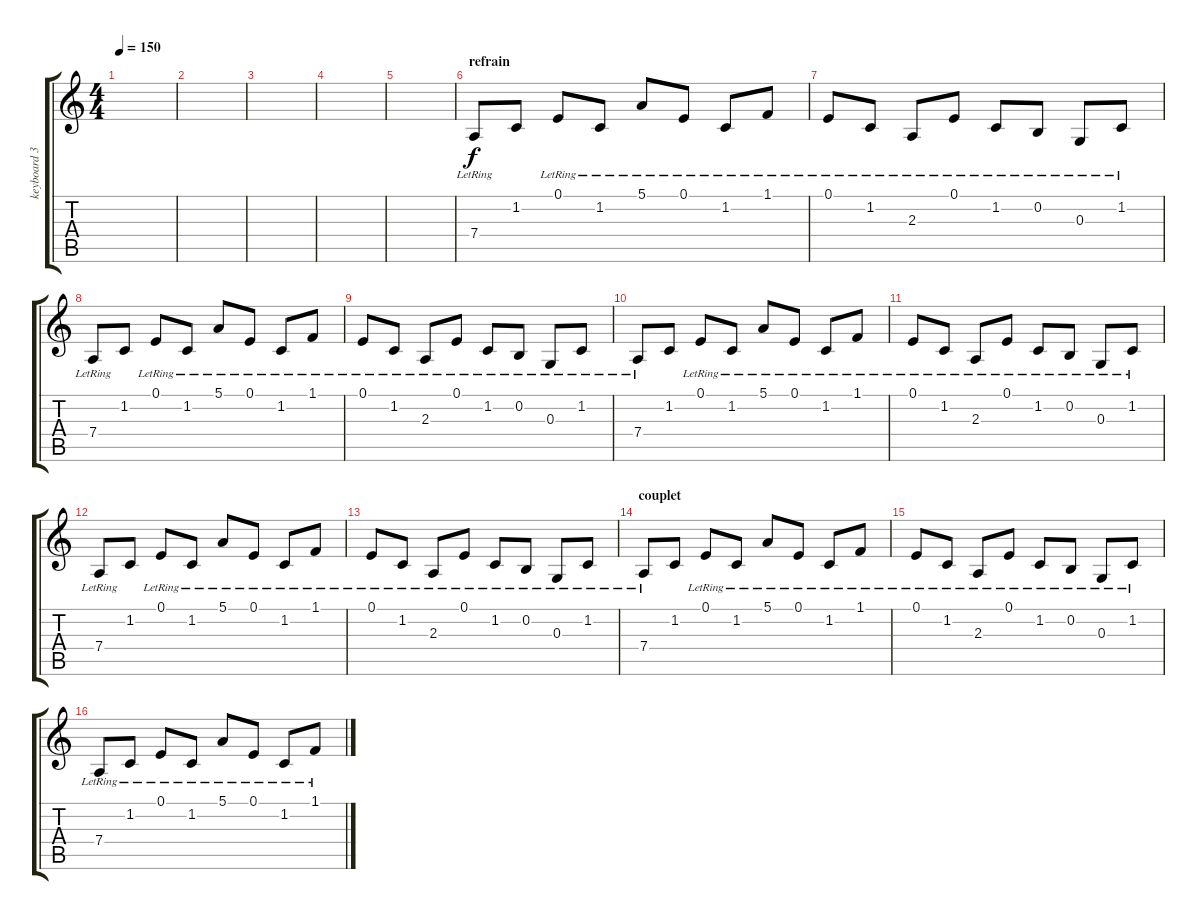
\track ("keyboard 3 " "keyboard 3") {instrument fx5brightness}
\staff {score tabs}
\tuning (E4 B3 G3 D3 A2 E2) {hide}
\ts (4 4)
\tempo 150
\clef g2
\ks c
|
|
|
|
|
\section ("" "refrain")
7.4{lr}.8{balance 0} 1.2.8 0.1{lr}.8 1.2{lr}.8 5.1{lr}.8 0.1{lr}.8 1.2{lr}.8 1.1{lr}.8 |
0.1{lr}.8 1.2{lr}.8 2.3{lr}.8 0.1{lr}.8 1.2{lr}.8 0.2{lr}.8 0.3{lr}.8 1.2{lr}.8 |
7.4{lr}.8{balance 16} 1.2.8 0.1{lr}.8 1.2{lr}.8 5.1{lr}.8 0.1{lr}.8 1.2{lr}.8 1.1{lr}.8 |
0.1{lr}.8 1.2{lr}.8 2.3{lr}.8 0.1{lr}.8 1.2{lr}.8 0.2{lr}.8 0.3{lr}.8 1.2{lr}.8 |
7.4{lr}.8{balance 0} 1.2.8 0.1{lr}.8 1.2{lr}.8 5.1{lr}.8 0.1{lr}.8 1.2{lr}.8 1.1{lr}.8 |
0.1{lr}.8 1.2{lr}.8 2.3{lr}.8 0.1{lr}.8 1.2{lr}.8 0.2{lr}.8 0.3{lr}.8 1.2{lr}.8 |
7.4{lr}.8{balance 16} 1.2.8 0.1{lr}.8 1.2{lr}.8 5.1{lr}.8 0.1{lr}.8 1.2{lr}.8 1.1{lr}.8 |
0.1{lr}.8 1.2{lr}.8 2.3{lr}.8 0.1{lr}.8 1.2{lr}.8 0.2{lr}.8 0.3{lr}.8 1.2{lr}.8 |
\section ("" "couplet")
7.4{lr}.8{balance 0} 1.2.8 0.1{lr}.8 1.2{lr}.8 5.1{lr}.8 0.1{lr}.8 1.2{lr}.8 1.1{lr}.8 |
0.1{lr}.8 1.2{lr}.8 2.3{lr}.8 0.1{lr}.8 1.2{lr}.8 0.2{lr}.8 0.3{lr}.8 1.2{lr}.8 |
7.4{lr}.8{balance 16} 1.2{lr}.8 0.1{lr}.8 1.2{lr}.8 5.1{lr}.8 0.1{lr}.8 1.2{lr}.8 1.1{lr}.8
